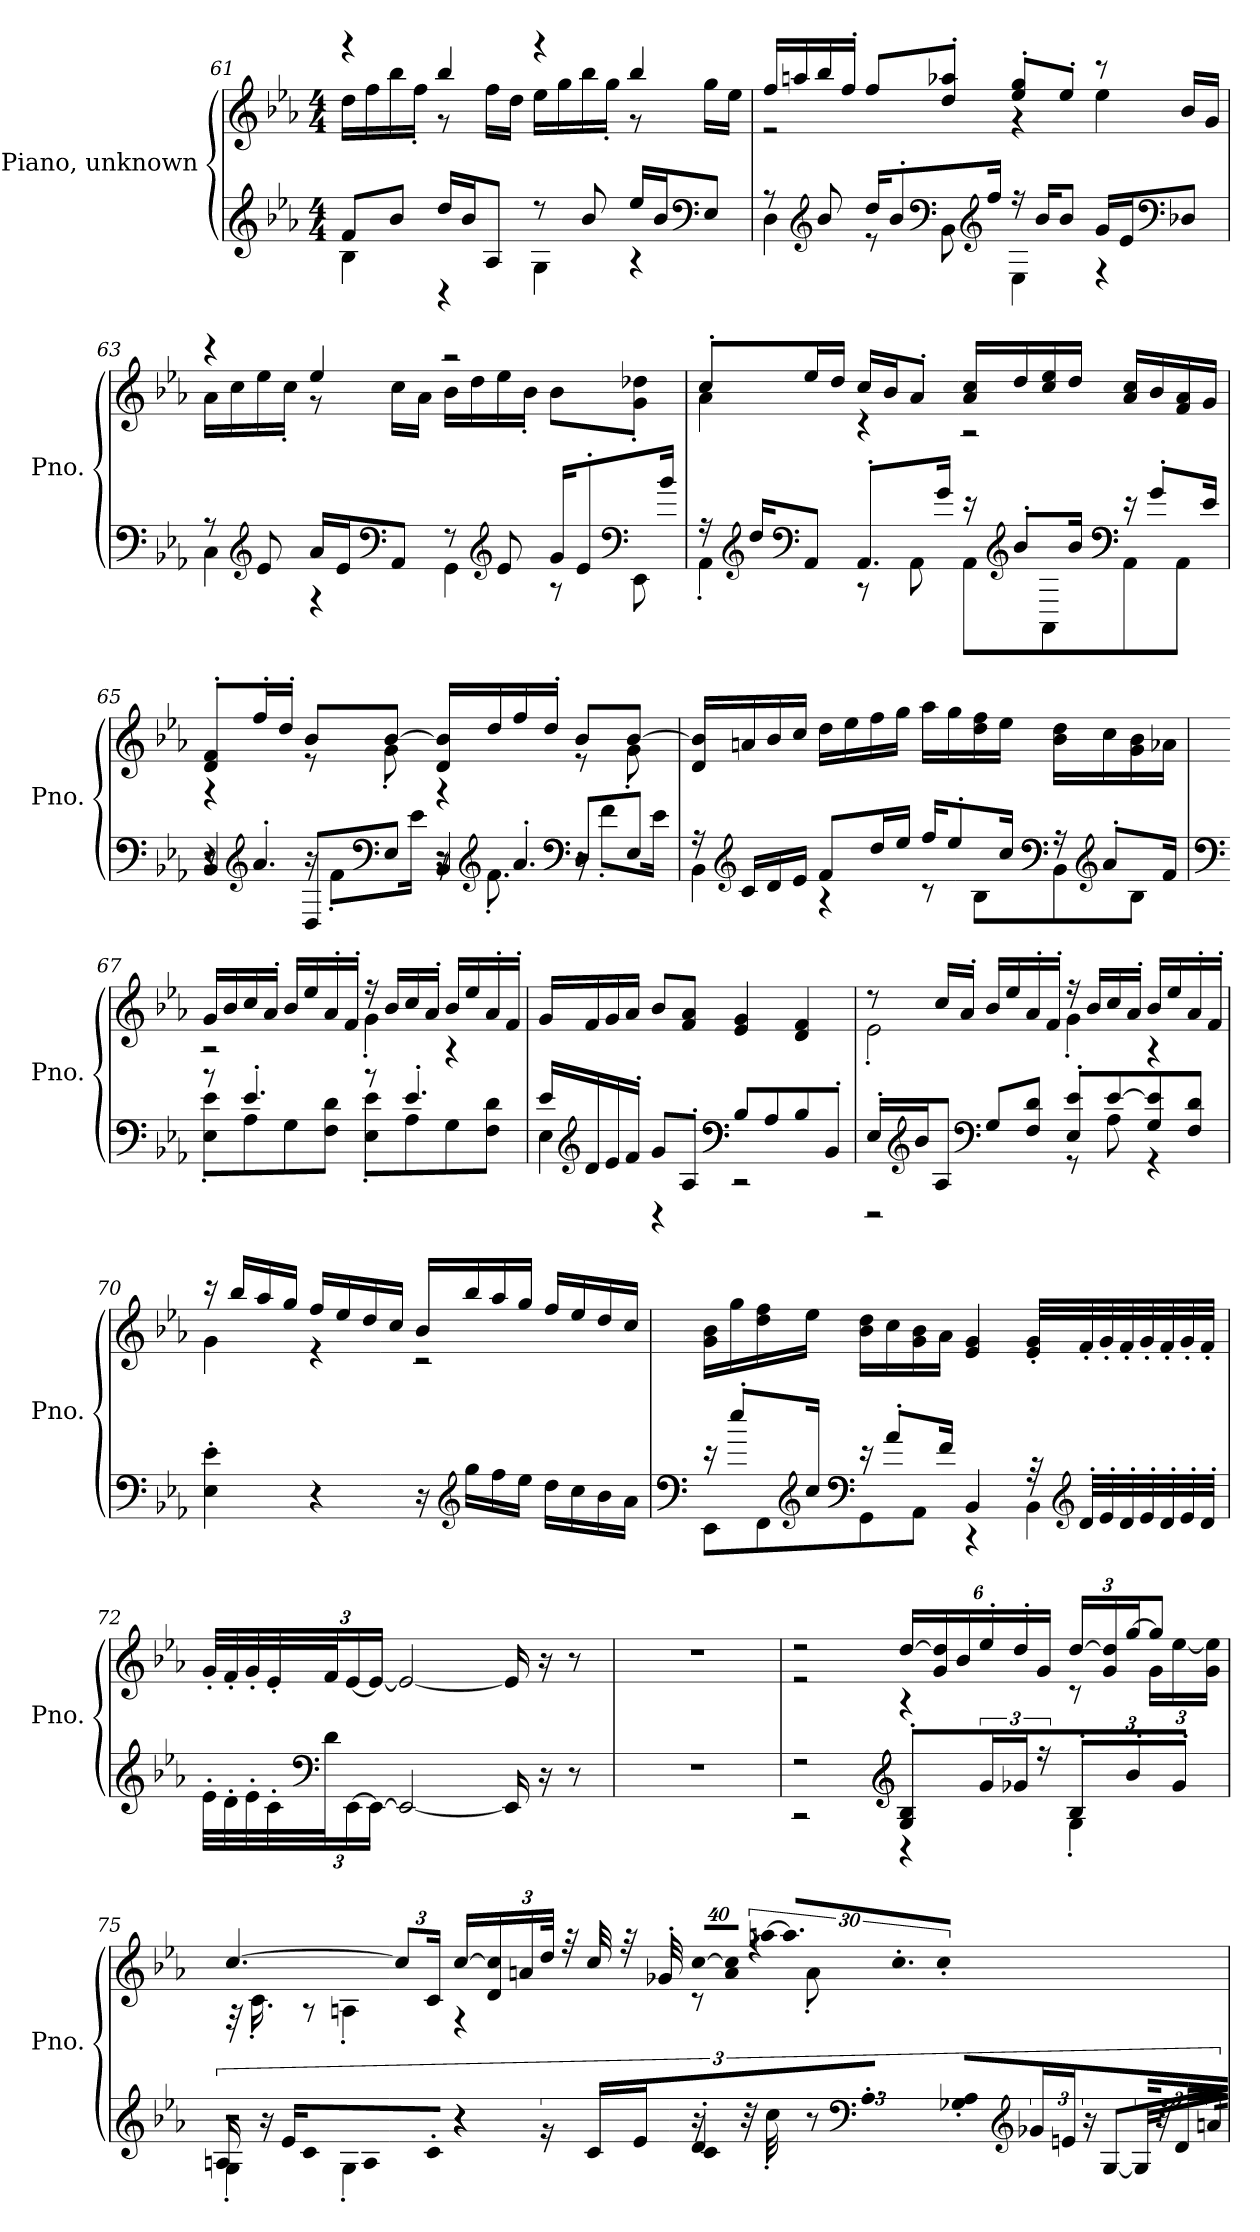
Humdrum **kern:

**kern	**kern
*part1	*part1
*staff2	*staff1
*I"Piano, unknown	*
*I'Pno.	*
*clefG2	*clefG2
*k[b-e-a-]	*k[b-e-a-]
*M4/4	*M4/4
=61	=61
*^	*^
8f/L	4B-\	4r	16dd\LL
.	.	.	16ff\
8b-/J	.	.	16bb-\
.	.	.	16ff'\JJ
16dd/LL	4r	4bb-/	8r
16b-/J	.	.	.
8A-/J	.	.	16ff\LL
.	.	.	16dd\JJ
8r	4G\	4r	16ee-\LL
.	.	.	16gg\
8b-/	.	.	16bb-\
.	.	.	16gg'\JJ
16ee-/LL	4r	4bb-/	8r
16b-/J	.	.	.
*clefF4	*	*	*
8E-/J	.	.	16gg\LL
.	.	.	16ee-\JJ
!!LO:LB:g=z	!!
=62	=62	=62	=62
8r	4D\	16ff/LL	2r
.	.	16aan/	.
*clefG2	*	*	*
8b-/	.	16bb-/	.
.	.	16ff'/JJ	.
16dd/KL	8r	8ff/L	.
8b-'/	.	.	.
*clefF4	*	*	*
.	8BB-\	8dd/' 8aa-X/'J	.
*clefG2	*	*	*
16ff/Jk	.	.	.
16r	4E-\	8ee-/' 8gg/'L	4r
16b-/KL	.	.	.
8b-/J	.	8ee-'/J	.
16g/LL	4r	8r	4ee-\
16e-/J	.	.	.
*clefF4	*	*	*
8D-X/J	.	16b-/LL	.
.	.	16g/JJ	.
=63	=63	=63	=63
8r	4C\	4r	16a-\LL
.	.	.	16cc\
*clefG2	*	*	*
8e-/	.	.	16ee-\
.	.	.	16cc'\JJ
16a-/LL	4r	4ee-/	8r
16e-/J	.	.	.
*clefF4	*	*	*
8AA-/J	.	.	16cc\LL
.	.	.	16a-\JJ
8r	4GG\	2r	16b-\LL
.	.	.	16dd\
*clefG2	*	*	*
8e-/	.	.	16ee-\
.	.	.	16b-'\JJ
16g/KL	8r	.	8b-\L
8e-'/	.	.	.
*clefF4	*	*	*
.	8EE-\	.	8g\' 8dd-X\'J
16b-/Jk	.	.	.
!!LO:LB:g=z	!!
=64	=64	=64	=64
16r	4AA-'\	8cc'/L	4a-\
*clefG2	*	*	*
16dd/KL	.	.	.
*clefF4	*	*	*
8AA-/J	.	16ee-/L	.
.	.	16dd/JJ	.
8.AA-'/L	8r	16cc/LL	4r
.	.	16b-/J	.
.	8AA-\	8a-'/J	.
16g/Jk	.	.	.
16r	8AA-\L	16a-/ 16cc/LL	2r
*clefG2	*	*	*
8b-'/L	.	16dd/	.
.	8AA-\	16cc/ 16ee-/	.
16b-/Jk	.	16dd/JJ	.
*clefF4	*	*	*
16r	8AA-\	16a-/ 16cc/LL	.
8g'/L	.	16b-/	.
.	8AA-\J	16f/ 16a-/	.
16e-/Jk	.	16g/JJ	.
=65	=65	=65	=65
*	*^	*	*
8r	4r	4BB-/	8d/' 8f/'L	4r
*clefG2	*	*	*	*
4.a-'/	.	.	16ff'/L	.
.	.	.	16dd'/JJ	.
.	16r	8D/L	8b-/L	8r
.	8f'\L	.	.	.
*clefF4	*	*	*	*
.	.	8E-/J	[8b-/J	8g'\
.	16e-\Jk	.	.	.
8r	16r	4BB-/	16d/ 16b-/]LL	4r
*clefG2	*	*	*	*
.	8.f'\	.	16dd/	.
4.a-'/	.	.	16ff/	.
.	.	.	16dd'/JJ	.
*clefF4	*	*	*	*
.	16r	8D/L	8b-/L	8r
.	8f'\L	.	.	.
.	.	8E-/J	[8b-/J	8g'\
.	16e-\Jk	.	.	.
*	*v	*v	*	*
*	*	*v	*v
!!LO:LB:g=z
=66	=66	=66
16r	4BB-\	16d/ 16b-/]LL
*clefG2	*	*
16c/LL	.	16an/
16d/	.	16b-/
16e-/JJ	.	16cc/JJ
8f/L	4r	16dd\LL
.	.	16ee-\
16dd/L	.	16ff\
16ee-/JJ	.	16gg\JJ
16ff/KL	8r	16aa-\LL
8ee-'/	.	16gg\
.	8B-\L	16dd\ 16ff\
16cc/Jk	.	16ee-\JJ
*clefF4	*	*
16r	8BB-\	16b-\ 16dd\LL
*clefG2	*	*
8a-'/L	.	16cc\
.	8B-\J	16g\ 16b-\
16f/Jk	.	16a-X\JJ
=67	=67	=67
*clefF4	*	*
*	*	*^
8r	8E-\' 8e-\'L	16g/LL	2r
.	.	16b-/	.
4.e-'/	8A-\	16cc/	.
.	.	16a-'/JJ	.
.	8G\	16b-/LL	.
.	.	16ee-/	.
.	8F\ 8d\J	16a-'/	.
.	.	16f'/JJ	.
8r	8E-\' 8e-\'L	16r	4g'\
.	.	16b-/LL	.
4.e-'/	8A-\	16cc/	.
.	.	16a-'/JJ	.
.	8G\	16b-/LL	4r
.	.	16ee-/	.
.	8F\ 8d\J	16a-'/	.
.	.	16f'/JJ	.
*	*	*v	*v
!!LO:LB:g=z
=68	=68	=68
16e-/LL	4E-\	16g/LL
*clefG2	*	*
16d/	.	16f/
16e-/	.	16g/
16f'/JJ	.	16a-/JJ
8g/L	4r	8b-/L
8A-'/J	.	8f/ 8a-/J
*clefF4	*	*
8B-/L	2r	4e-/ 4g/
8A-/	.	.
8B-/	.	4d/ 4f/
8BB-'/J	.	.
=69	=69	=69
*	*	*^
16E-'/LL	2r	8r	2e-'\
*clefG2	*	*	*
16b-/J	.	.	.
8A-/J	.	16cc/LL	.
.	.	16a-'/JJ	.
*clefF4	*	*	*
8G/L	.	16b-/LL	.
.	.	16ee-/	.
8F/ 8d/J	.	16a-'/	.
.	.	16f'/JJ	.
8E-/' 8e-/'L	8r	16r	4g'\
.	.	16b-/LL	.
[8e-/	8A-\	16cc/	.
.	.	16a-'/JJ	.
8G/ 8e-/]	4r	16b-/LL	4r
.	.	16ee-/	.
8F/ 8d/J	.	16a-'/	.
.	.	16f'/JJ	.
*v	*v	*	*
!!LO:PB:g=z	!!
=70	=70	=70
4E-\' 4e-\'	16r	4g\
.	16bb-/LL	.
.	16aa-/	.
.	16gg/JJ	.
4r	16ff/LL	4r
.	16ee-/	.
.	16dd/	.
.	16cc/JJ	.
16r	16b-/LL	2r
*clefG2	*	*
16gg\LL	16bb-/	.
16ff\	16aa-/	.
16ee-\JJ	16gg/JJ	.
16dd\LL	16ff/LL	.
16cc\	16ee-/	.
16b-\	16dd/	.
16a-\JJ	16cc/JJ	.
*	*v	*v
=71	=71
*clefF4	*
*^	*
16r	8EE-\L	16g\ 16b-\LL
8ee-'/L	.	16gg\
.	8FF\	16dd\ 16ff\
*clefG2	*	*
16cc/Jk	.	16ee-\JJ
*clefF4	*	*
16r	8GG\	16b-\ 16dd\LL
8a-'/L	.	16cc\
.	8AA-\J	16g\ 16b-\
16f/Jk	.	16a-\JJ
4BB-/	4r	4e-/ 4g/
32r	4BB-\	32e-/' 32g/'LLL
*clefG2	*	*
32d'/LLL	.	32f'/
32e-'/	.	32g'/
32d'/	.	32f'/
32e-'/	.	32g'/
32d'/	.	32f'/
32e-'/	.	32g'/
32d'/JJJ	.	32f'/JJJ
*v	*v	*
!!LO:LB:g=z
=72	=72
32e-'\LLL	32g'/LLL
32d'\	32f'/
32e-'\	32g'/
32c'\	32e-'/
*clefF4	*
*Xbrackettup	*Xbrackettup
48d\J	48f/J
[24EE-\	[24e-/
16EE-\JJ_	16e-/JJ_
2EE-/_	2e-/_
16EE-/]	16e-/]
16r	16r
8r	8r
=73	=73
1r	1r
=74	=74
*^	*^
2r	2r	2r	2r
*clefG2	*	*	*
8G/' 8B-/'L	4r	[24dd/LL	4r
.	.	24g/ 24dd/]	.
.	.	24b-/	.
*brackettup	*	*	*
24g/L	.	24ee-'/	.
24g-X/JJ	.	24dd'/	.
24r	.	24g/JJ	.
*Xbrackettup	*	*	*
12B-'/L	4G'\	[24dd/LL	8r
.	.	24g/ 24dd/]	.
12b-'/	.	[24gg/J	.
.	.	8gg/J]	24g\LL
12g-'/J	.	.	[24ee-\
.	.	.	24g\ 24ee-\]JJ
!!LO:LB:g=z	!!
=75	=75	=75	=75
*	*^	*	*
*	*	*brackettup	*	*
2r	4G'\	24An/	[4.cc/	32r
.	.	.	.	16.c'\
.	.	24r	.	.
.	.	24e-/LL	.	.
.	.	32c/K	.	8r
.	.	16A/	.	.
.	.	32c'/JJk	.	.
.	4G'\	24r	.	4An'\
.	.	24c/LL	.	.
.	.	24e-/	.	.
.	.	32c/K	12cc/L]	.
*clefF4	*	*	*	*
.	.	16.A'/JJ	.	.
.	.	.	24c/Jk	.
4r	4r	8G-X/' 8A/'L	[24cc/LL	4r
.	.	.	24d/ 24cc/]	.
.	.	.	24an/	.
*clefG2	*	*	*	*
*	*	*	*brackettup	*
.	.	24g-X/L	48dd/JJk	.
.	.	.	48r	.
.	.	24en/JJ	48cc/	.
.	.	.	32r	.
.	.	24r	.	.
.	.	.	32g-X'/	.
!	!	!	!LO:N:vis=32	!
4d'/	16r	[8G-/L	[640%23cc/LLL	8r
!	!	!	!LO:N:vis=32	!
.	.	.	640%23a/ 640%23cc/]JJJ	.
.	32r	.	.	.
!	!	!	!LO:N:vis=64	!
.	.	.	960%17r	.
!	!	!	!LO:N:vis=64	!
.	.	.	[960%17aan/	.
.	32cc'\	.	.	.
!	!	!	!LO:N:vis=32.	!
.	.	.	1920%103aa/LLL]	.
.	8r	48G-/Jkk]	.	8a'\
.	.	48r	.	.
!	!	!	!LO:N:vis=32.	!
.	.	.	1920%103cc'/	.
.	.	24d/LL	.	.
.	.	24an/JJ	.	.
!	!	!	!LO:N:vis=32	!
.	.	.	640%23cc'/JJJ	.
1920ryy	1920ryy	1920ryy	.	1920ryy
*v	*v	*v	*	*
*	*v	*v
=	=
*-	*-
